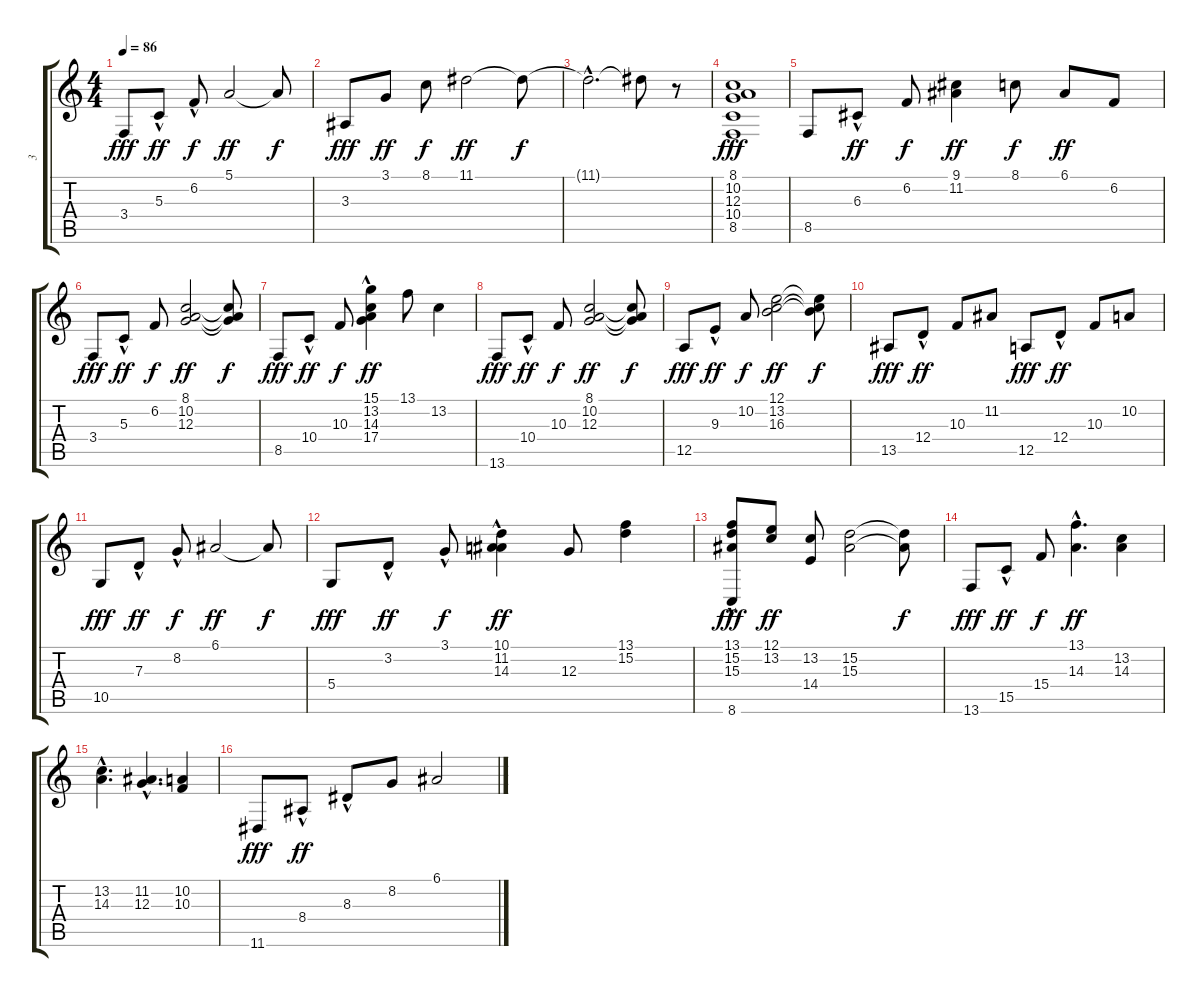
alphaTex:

\track ("3" "3") {instrument electricpiano1}
\staff {score tabs}
\tuning (E4 B3 G3 D3 A2 E2) {hide}
\ts (4 4)
\tempo 86
\clef g2
\ks c
3.4.8{dy fff} 5.3{hac}.8{dy ff} 6.2{hac}.8{dy f} 5.1.2{dy ff} 5.1{t}.8{dy f} |
3.3.8{dy fff} 3.1.8{dy ff} 8.1.8{dy f} 11.1.2{dy ff} 11.1{t}.8{dy f} |
11.1{hac t}.2{d} 11.1{t}.8 r.8 |
(8.1 10.2 12.3 10.4 8.5).1{dy fff} |
8.5.8 6.3{hac}.8{dy ff} 6.2.8{dy f} (9.1 11.2).4{dy ff} 8.1.8{dy f} 6.1.8{dy ff} 6.2.8 |
3.4.8{dy fff} 5.3{hac}.8{dy ff} 6.2.8{dy f} (8.1 10.2 12.3).2{dy ff} (8.1{t} 10.2{t} 12.3{t}).8{dy f} |
8.5.8{dy fff} 10.4{hac}.8{dy ff} 10.3.8{dy f} (15.1 13.2{hac} 14.3 17.4).4{dy ff} 13.1.8 13.2.4 |
13.6.8{dy fff} 10.4{hac}.8{dy ff} 10.3.8{dy f} (8.1 10.2 12.3).2{dy ff} (8.1{t} 10.2{t} 12.3{t}).8{dy f} |
12.5.8{dy fff} 9.3{hac}.8{dy ff} 10.2.8{dy f} (12.1 13.2 16.3).2{dy ff} (12.1{t} 13.2{t} 16.3{t}).8{dy f} |
13.5.8{dy fff} 12.4{hac}.8{dy ff} 10.3.8 11.2.8 12.5.8{dy fff} 12.4{hac}.8{dy ff} 10.3.8 10.2.8 |
10.5.8{dy fff} 7.3{hac}.8{dy ff} 8.2{hac}.8{dy f} 6.1.2{dy ff} 6.1{t}.8{dy f} |
5.4.8{dy fff} 3.2{hac}.8{dy ff} 3.1{hac}.8{dy f} (10.1{hac} 11.2 14.3).4{dy ff} 12.3.8 (13.1 15.2).4 |
(13.1 15.2 15.3{hac} 8.6).8{dy fff} (12.1 13.2).8{dy ff} (13.2 14.4).8 (15.2 15.3).2 (15.2{t} 15.3{t}).8{dy f} |
13.6.8{dy fff} 15.5{hac}.8{dy ff} 15.4.8{dy f} (13.1{hac} 14.3{hac}).4{d dy ff} (13.2 14.3).4 |
(13.2{hac} 14.3{hac}).4{d} (11.2{hac} 12.3{hac}).4{d} (10.2 10.3).4 |
11.6.8{dy fff} 8.4{hac}.8{dy ff} 8.3{hac}.8 8.2.8 6.1.2
